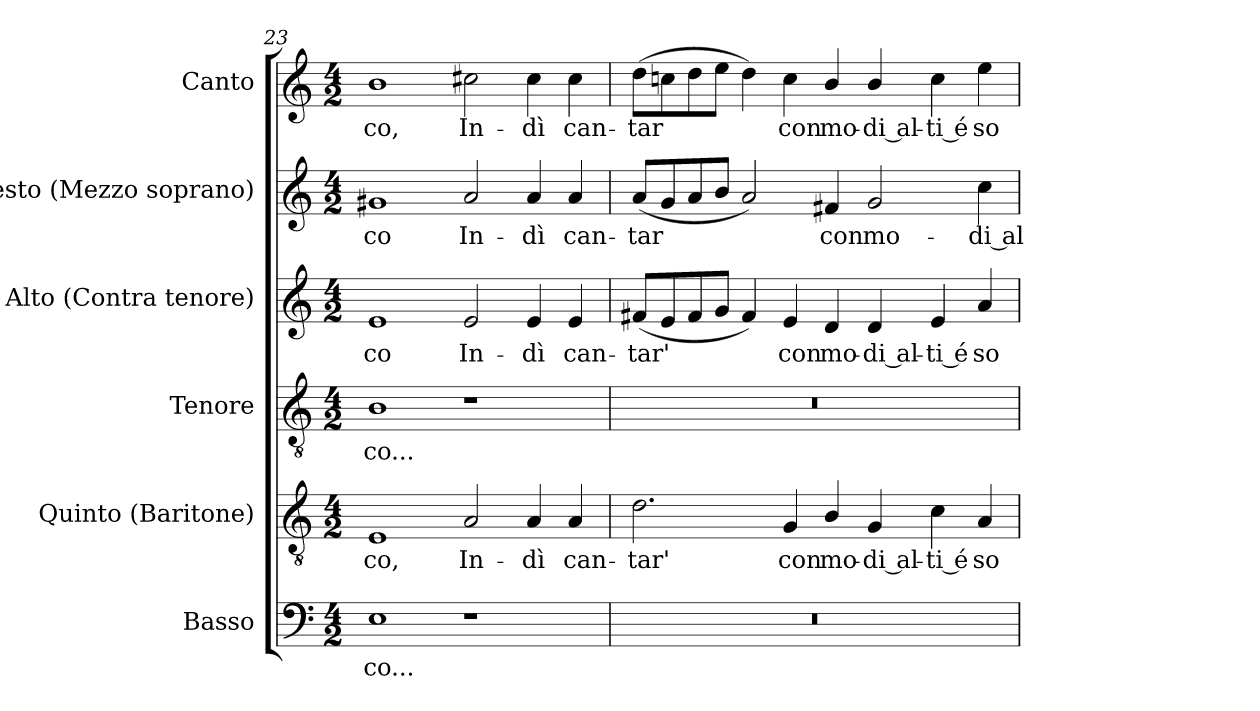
**kern	**text	**kern	**text	**kern	**text	**kern	**text	**kern	**text	**kern	**text
*part6	*part6	*part5	*part5	*part4	*part4	*part3	*part3	*part2	*part2	*part1	*part1
*staff6	*staff6	*staff5	*staff5	*staff4	*staff4	*staff3	*staff3	*staff2	*staff2	*staff1	*staff1
*I"Basso	*	*I"Quinto (Baritone)	*	*I"Tenore	*	*I"Alto (Contra tenore)	*	*I"Sesto (Mezzo soprano)	*	*I"Canto	*
*I'B.	*	*	*	*I'T.	*	*I'A.	*	*	*	*I'C.	*
*clefF4	*	*clefGv2	*	*clefGv2	*	*clefG2	*	*clefG2	*	*clefG2	*
*	*	*ITrd7c12	*	*ITrd7c12	*	*	*	*	*	*	*
*k[]	*	*k[]	*	*k[]	*	*k[]	*	*k[]	*	*k[]	*
*M4/2	*	*M4/2	*	*M4/2	*	*M4/2	*	*M4/2	*	*M4/2	*
=23	=23	=23	=23	=23	=23	=23	=23	=23	=23	=23	=23
!	!LO:LY:b:color=#000000	!	!	!	!	!	!	!	!	!	!
!	!	!	!LO:LY:b:color=#000000	!	!	!	!	!	!	!	!
!	!	!	!	!	!LO:LY:b:color=#000000	!	!	!	!	!	!
!	!	!	!	!	!	!	!LO:LY:b:color=#000000	!	!	!	!
!	!	!	!	!	!	!	!	!	!LO:LY:b:color=#000000	!	!
!	!	!	!	!	!	!	!	!	!	!	!LO:LY:b:color=#000000
1Ei	-co...	1EEi	-co,	1BBi	-co...	1ei	-co	1g#Xi	-co	1bi	-co,
!	!	!	!LO:LY:b:color=#000000	!	!	!	!	!	!	!	!
!	!	!	!	!	!	!	!LO:LY:b:color=#000000	!	!	!	!
!	!	!	!	!	!	!	!	!	!LO:LY:b:color=#000000	!	!
!	!	!	!	!	!	!	!	!	!	!	!LO:LY:b:color=#000000
1r	.	2AAi/	In-	1r	.	2ei/	In-	2ai/	In-	2cc#Xi\	In-
!	!	!	!LO:LY:b:color=#000000	!	!	!	!	!	!	!	!
!	!	!	!	!	!	!	!LO:LY:b:color=#000000	!	!	!	!
!	!	!	!	!	!	!	!	!	!LO:LY:b:color=#000000	!	!
!	!	!	!	!	!	!	!	!	!	!	!LO:LY:b:color=#000000
.	.	4AAi/	-dì	.	.	4ei/	-dì	4ai/	-dì	4cc#i\	-dì
!	!	!	!LO:LY:b:color=#000000	!	!	!	!	!	!	!	!
!	!	!	!	!	!	!	!LO:LY:b:color=#000000	!	!	!	!
!	!	!	!	!	!	!	!	!	!LO:LY:b:color=#000000	!	!
!	!	!	!	!	!	!	!	!	!	!	!LO:LY:b:color=#000000
.	.	4AAi/	can-	.	.	4ei/	can-	4ai/	can-	4cc#i\	can-
=24	=24	=24	=24	=24	=24	=24	=24	=24	=24	=24	=24
!LO:N:vis=1	!	!	!	!	!	!	!	!	!	!	!
!	!	!	!LO:LY:b:color=#000000	!LO:N:vis=1	!	!	!	!	!	!	!
!	!	!	!	!	!	!	!LO:LY:b:color=#000000	!	!	!	!
!	!	!	!	!	!	!	!	!	!LO:LY:b:color=#000000	!	!
!	!	!	!	!	!	!	!	!	!	!	!LO:LY:b:color=#000000
0r	.	2.Di\	-tar'	0r	.	(8f#Xi/L	-tar'	(8ai/L	-tar	(8ddi\L	-tar
.	.	.	.	.	.	8ei/	.	8gi/	.	8ccni\	.
.	.	.	.	.	.	8f#i/	.	8ai/	.	8ddi\	.
.	.	.	.	.	.	8gi/J	.	8bi/J	.	8eei\J	.
.	.	.	.	.	.	4f#i/)	.	2ai/)	.	4ddi\)	.
!	!	!	!LO:LY:b:color=#000000	!	!	!	!	!	!	!	!
!	!	!	!	!	!	!	!LO:LY:b:color=#000000	!	!	!	!
!	!	!	!	!	!	!	!	!	!	!	!LO:LY:b:color=#000000
.	.	4GGi/	con	.	.	4ei/	con	.	.	4cci\	con
!	!	!	!LO:LY:b:color=#000000	!	!	!	!	!	!	!	!
!	!	!	!	!	!	!	!LO:LY:b:color=#000000	!	!	!	!
!	!	!	!	!	!	!	!	!	!LO:LY:b:color=#000000	!	!
!	!	!	!	!	!	!	!	!	!	!	!LO:LY:b:color=#000000
.	.	4BBi/	mo-	.	.	4di/	mo-	4f#Xi/	con	4bi/	mo-
!	!	!	!LO:LY:b:color=#000000	!	!	!	!	!	!	!	!
!	!	!	!	!	!	!	!LO:LY:b:color=#000000	!	!	!	!
!	!	!	!	!	!	!	!	!	!LO:LY:b:color=#000000	!	!
!	!	!	!	!	!	!	!	!	!	!	!LO:LY:b:color=#000000
.	.	4GGi/	-di al-	.	.	4di/	-di al-	2gi/	mo-	4bi/	-di al-
!	!	!	!LO:LY:b:color=#000000	!	!	!	!	!	!	!	!
!	!	!	!	!	!	!	!LO:LY:b:color=#000000	!	!	!	!
!	!	!	!	!	!	!	!	!	!	!	!LO:LY:b:color=#000000
.	.	4Ci\	-ti é	.	.	4ei/	-ti é	.	.	4cci\	-ti é
!	!	!	!LO:LY:b:color=#000000	!	!	!	!	!	!	!	!
!	!	!	!	!	!	!	!LO:LY:b:color=#000000	!	!	!	!
!	!	!	!	!	!	!	!	!	!LO:LY:b:color=#000000	!	!
!	!	!	!	!	!	!	!	!	!	!	!LO:LY:b:color=#000000
.	.	4AAi/	so-	.	.	4ai/	so-	4cci\	-di al-	4eei\	so-
=	=	=	=	=	=	=	=	=	=	=	=
*-	*-	*-	*-	*-	*-	*-	*-	*-	*-	*-	*-
